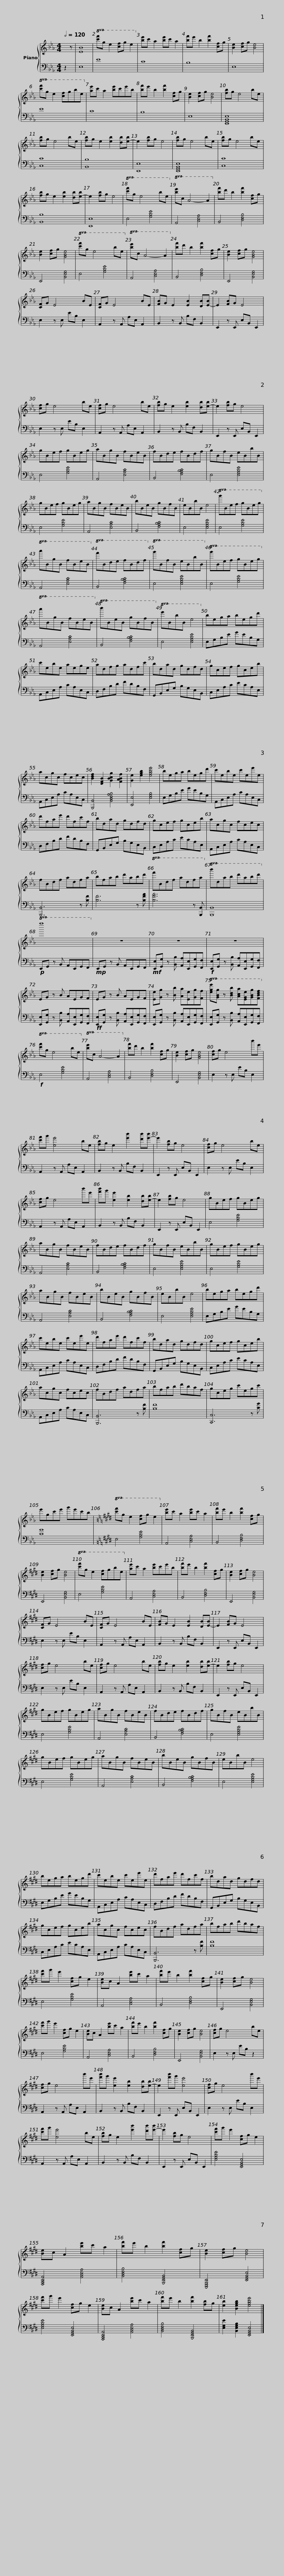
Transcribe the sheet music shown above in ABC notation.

X:1
%%score { 1 | 2 }
L:1/8
Q:1/2=120
M:4/4
I:linebreak $
K:Eb
V:1 treble
V:2 bass
V:1
 x z | [EB]8 |!8va(! [c'f']g' e'2 [c'f']g' e'2!8va)! | [be']c' a2 [be']c' a2 | [bf']e' b2 [bf']2 [cf]g | %5
 [Be]2 [cf]g [Be]4 |!8va(! [c'f']g' e'2 [c'f']g'b'e'!8va)! |$ [ae']c' a2 [be']c'e'b | [bf']e' b2 [bf']2 [cf]g | [Be]2 [cf]g [Be]4 | %10
 [fb]g e4 be | [fb]g e4 be | [fb]g e2 [eb]2 [db][e-b] |$ e2 [fb]g e4 | [fb]g e4 be | %15
 [fb]g e4 be | [fb]g e2 [eb]2 [db][e-b] | e2 [fb]g e4 |!8va(! [c'f']g' e'4 b'e'!8va)! |!8va(! [be']c' a4- a2!8va)! |$ %20
 [bf']d' b2 [bf']2 [cf]g | [Be]2 [cf]g [GBe]4 |!8va(! [c'f']g' e'4 b'e'!8va)! |!8va(! [be']c' a4- a2!8va)! | [bf']d' b2 [bf']2 [cf]g | %25
 [Be]2 [cf]g [GBe]4 | [CF]G E4 BE |$ [CF]G E4 BE | [FB]G E2 [EB]2 [DB][E-B] | E2 [FB]G E4 | %30
 [cf]g e4 be | [cf]g e4 be |$ [fb]g e2 [eb]2 [db][e-b] | e2 [fb]g e4 | gBef gBeg | %35
 aBgB fBeB | fBde fBdf |$ gBfB eBbB | gBef gBeg | aBgB fBeB | %40
 bBeB gBfB | eBbB e4 |!8va(! g'be'f' g'be'g'!8va)! |$!8va(! a'bg'b f'be'b!8va)! |!8va(! f'bd'e' f'bd'f'!8va)! | %45
!8va(! g'bf'b e'bb'b!8va)! |!8va(! g'be'f' g'be'g'!8va)! |!8va(! a'bg'b f'be'b!8va)! |$!8va(! b'be'b g'bf'b!8va)! |!8va(! e'bb'b e'4!8va)! | %50
 bega begd' | c'ebe aege | adfg adfc' |$ bdad gdfd | gcef gceb | %55
 acgc fcec | [Bdf]2 [DFB]2 [GBcg]2 [FABf]2 | [Ge]2 [egb]2 [egbe']4 | bega begd' |$ c'ebe c'ee'e | %60
 d'fae' d'fc'f | bdad gdfd | gcef gceb | acgc fcec |$ fBdf adfa | %65
 bfab d'abd' |!8va(! f'bd'f' a'd'f'a'!8va)! |!8va(! b'd'a'b' d''a'b'd''!8va)! |$!8va(! f''8!8va)! | z8 | %70
 z8 | z8 | EG z B AEGF |$ EG z B AEGF | [Ee][Gg] z [Bb] [Aa][Ee][Gg][Ff] | %75
!8va(! [ege'][gbg'] z [bd'b'] [ac'a'][ege'][gbg'][fbd'f']!8va)! |!8va(! [c'f']g' e'4 b'e'!8va)! |!8va(! [be']c' a4- a2!8va)! | [bf']d' b2 [bf']2 [cf]g |$ [Be]2 [cf]g [GBe]4 | %80
 [cf]g e4 b'e' | [c'f']g' [ee']4 be | [fb]g e2 [e'b']2 [d'b'][e'-b'] | e'2 [fb]g e4 |$ [cf]g e4 be | %85
 [cf]g e4 b'e' | [f'b']g' [ee']2 [eb]2 [db][e-b] | e2 [fb]g e4 | gBef gBeg |$ aBgB fBeB | %90
 fBde fBdf | gBfB eBbB | gBef gBeg | aBgB fBeB |$ bBeB gBfB | %95
 eBbB e4 | bega begd' | c'ebe c'ee'e | d'fae' d'fc'f |$ bdad gdfd | %100
 gcef gceb | acgc fcec | fBdf adfa | bfab d'baf |$ gceg c'egc' | %105
 e'gc'e' g'e'c'b |[K:E]!8va(! [c'f']g' e'2 [c'f']g' e'2!8va)! | [be']c' a2 [be']c' a2 | [bf']e' b2 [bf']2 [cf]g |$ [Be]2 [cf]g [Be]4 | %110
!8va(! [c'f']g' e'2 [c'f']g'b'e'!8va)! | [ae']c' a2 [be']c'e'b | [bf']e' b2 [bf']2 [cf]g | [Be]2 [cf]g [Be]4 | [CF]G E4 BE |$ %115
 [CF]G E4 BE | [FB]G E2 [EB]2 [DB][E-B] | E2 [FB]G E4 | [cf]g e4 be | [cf]g e4 be |$ %120
 [fb]g e2 [eb]2 [db][e-b] | e2 [fb]g e4 | gBef gBeg | aBgB fBeB | fBde fBdf |$ %125
 gBfB eBbB | gBef gBeg | aBgB fBeB | bBeB gBfB | eBbB e4 |$ %130
 bega begd' | c'ebe c'ee'e | d'fae' d'fc'f | bdad gdfd | gcef gceb |$ %135
 acgc fcec | fBdf adfa | bfab d'baf | [c'f']g' e'2 [cf]g e2 | [Be]c A2 [be']c' a2 |$ %140
 [bf']e' b2 [bf']2 [cf]g | [Be]2 [cf]g [Be]4 | [c'f']g' e'2 [cf]g e2 | [Be]c A2 [be']c' a2 | [bf']e' b2 [bf']2 [cf]g | %145
 [Be]2 [cf]g [Be]4 |$ [cf]g e4 be | [cf]g e4 b'e' | [f'b']g' [ee']2 [eb]2 [db][e-b] | e2 [f'b']g' [ee']4 | %150
 [cf]g e4 b'e' |$ [c'f']g' [ee']4 be | [fb]g e2 [e'b']2 [d'b'][e'-b'] | e'2 [fb]g e4 | [c'f']g' e'2 [cf]g e2 | %155
 [Be]c A2 [be']c' a2 |$ [bf']e' b2 [bf']2 [cf]g | [Be]2 [cf]g [Be]4 | [c'f']g' e'2 [cf]g e2 | [Be]c A2 [be']c' a2 | %160
 [bf']e' b2 [bf']2 [fb]g | [eb]2 [Begb]2 [egbe']4 |] %162
V:2
 z2 | E,8 | E8 | C8 | B,8 | %5
 E,8 | E8 |$ C8 | B,8 | E,8 | %10
 [E,,G,,B,,E,]8 | [C,C]8 | [B,,B,]8 |$ [E,,E,]8 | [E,,G,,B,,E,]8 | %15
 [C,C]8 | [B,,B,]8 | [E,,E,]8 | E,4 [G,B,E]4 | A,,4 [C,E,A,]4 |$ %20
 B,,4 [D,F,B,]4 | E,,4 [B,,E,G,]4 | E,4 [G,B,E]4 | A,,4 [C,E,A,]4 | B,,4 [D,F,B,]4 | %25
 E,,4 [B,,E,G,]4 | E,2 z E, EB, E,2 |$ A,,2 z A,, A,E, A,,2 | B,,2 z B,, B,F, B,,2 | E,,2 z E,, E,B,, E,,2 | %30
 E,2 z E, EB, E,2 | A,,2 z A,, A,E, A,,2 |$ B,,2 z B,, B,F, B,,2 | E,,2 z E,, E,B,, E,,2 | E,4 [G,B,E]4 | %35
 A,,4 [E,A,C]4 | B,,4 [F,A,B,C]4 |$ E,4 [E,G,B,E]4 | E,4 [G,B,E]4 | A,,4 [E,A,C]4 | %40
 B,,4 [F,A,B,C]4 | E,4 [E,G,B,E]4 | E,4 [G,B,E]4 |$ A,,4 [E,A,C]4 | B,,4 [F,A,B,C]4 | %45
 E,4 [E,G,B,E]4 | E,4 [G,B,E]4 | A,,4 [E,A,C]4 |$ B,,4 [F,A,B,C]4 | E,4 [E,G,B,E]4 | %50
 E,G,B,E GEB,G, | A,,C,E,A, CA,E,C, | D,F,B,D FDB,F, |$ G,,B,,E,G, B,G,E,B,, | C,E,A,C ECA,E, | %55
 A,,C,E,A, CA,E,C, | [B,,,B,,]4 [B,,D,F,A,B,]4 | [E,,E,]4 [E,G,B,]4 | E,G,B,E GEB,G, |$ A,,C,E,A, CA,E,C, | %60
 D,F,B,D FDB,F, | G,,B,,E,G, B,G,E,B,, | C,E,A,C ECA,E, | A,,C,E,A, CA,E,C, |$ [B,,,B,,]6 z [B,F] | %65
 [B,F]6 z [B,FA] | [B,FA]6 z [B,,,B,,] | [B,,,B,,]8 |$!p! E,,G,, z B,, A,,E,,G,,F,, |!mp! E,,G,, z B,, A,,E,,G,,F,, | %70
!mf! [E,,E,][G,,G,] z [B,,B,] [A,,A,][E,,E,][G,,G,][F,,F,] |!f! [E,,E,][G,,G,] z [B,,B,] [A,,A,][E,,E,][G,,G,][F,,F,] | [E,,E,][G,,G,] z [B,,B,] [A,,A,][E,,E,][G,,G,][F,,F,] |$!ff! [E,,E,][G,,G,] z [B,,B,] [A,,A,][E,,E,][G,,G,][F,,F,] | [E,,E,][G,,G,] z [B,,B,] [A,,A,][E,,E,][G,,G,][F,,F,] | %75
 [E,,E,][G,,G,] z [B,,B,] [A,,A,][E,,E,][G,,G,][F,,F,] |!f! E,4 [G,B,E]4 | A,,4 [C,E,A,]4 | B,,4 [D,F,B,]4 |$ E,,4 [B,,E,G,]4 | %80
 E,2 z E, EB, E,2 | A,,2 z A,, A,E, A,,2 | B,,2 z B,, B,F, B,,2 | E,,2 z E,, E,B,, E,,2 |$ E,2 z E, EB, E,2 | %85
 A,,2 z A,, A,E, A,,2 | B,,2 z B,, B,F, B,,2 | E,,2 z E,, E,B,, E,,2 | E,4 [G,B,E]4 |$ A,,4 [E,A,C]4 | %90
 B,,4 [F,A,B,C]4 | E,4 [E,G,B,E]4 | E,4 [G,B,E]4 | A,,4 [E,A,C]4 |$ B,,4 [F,A,B,C]4 | %95
 E,4 [E,G,B,E]4 | E,G,B,E GEB,G, | A,,C,E,A, CA,E,C, | D,F,B,D FDB,F, |$ G,,B,,E,G, B,G,E,B,, | %100
 C,E,A,C ECA,E, | A,,C,E,A, CA,E,C, | [B,,,B,,]6 z [B,F] | [B,F]8 |$ [C,,C,]6 z [CG] | %105
 [CG]8 |[K:E] E,4 [G,B,E]4 | A,,4 [C,E,A,]4 | B,,4 [D,F,B,]4 |$ E,,4 [B,,E,G,]4 | %110
 E,4 [G,B,E]4 | A,,4 [C,E,A,]4 | B,,4 [D,F,B,]4 | E,,4 [B,,E,G,]4 | E,2 z E, EB, E,2 |$ %115
 A,,2 z A,, A,E, A,,2 | B,,2 z B,, B,F, B,,2 | E,,2 z E,, E,B,, E,,2 | E,2 z E, EB, E,2 | A,,2 z A,, A,E, A,,2 |$ %120
 B,,2 z B,, B,F, B,,2 | E,,2 z E,, E,B,, E,,2 | E,4 [G,B,E]4 | A,,4 [E,A,C]4 | B,,4 [F,A,B,C]4 |$ %125
 E,4 [E,G,B,E]4 | E,4 [G,B,E]4 | A,,4 [E,A,C]4 | B,,4 [F,A,B,C]4 | E,4 [E,G,B,E]4 |$ %130
 E,G,B,E GEB,G, | A,,C,E,A, CA,E,C, | D,F,B,D FDB,F, | G,,B,,E,G, B,G,E,B,, | C,E,A,C ECA,E, |$ %135
 A,,C,E,A, CA,E,C, | [B,,,B,,]6 z [B,F] | [B,F]8 | E,4 [G,B,E]4 | A,,4 [C,E,A,]4 |$ %140
 B,,4 [D,F,B,]4 | E,,4 [B,,E,G,]4 | E,4 [G,B,E]4 | A,,4 [C,E,A,]4 | B,,4 [D,F,B,]4 | %145
 E,,4 [B,,E,G,]4 |$ E,2 z E, EB, z2 | A,,2 z A,, A,E, A,,2 | B,,2 z B,, B,F, B,,2 | E,,2 z E,, E,B,, E,,2 | %150
 E,2 z E, EB, E,2 |$ A,,2 z A,, A,E, A,,2 | B,,2 z B,, B,F, B,,2 | E,,2 z E,, E,B,, E,,2 | [E,G,B,E]4 [E,,G,,B,,E,]4 | %155
 [A,,,C,,E,,A,,]4 [A,,C,E,A,]4 |$ [B,,D,F,B,]4 [B,,,E,,G,,B,,]4 | [E,,,G,,,B,,,E,,]4 [E,,G,,B,,E,]4 | [E,G,B,E]4 [E,,G,,B,,E,]4 | [A,,,C,,E,,A,,]4 [A,,C,E,A,]4 | %160
 [B,,D,F,B,]4 [B,,,E,,G,,B,,]4 | [E,G,E]2 [B,,E,G,B,]2 [E,,G,,B,,E,]4 |] %162
